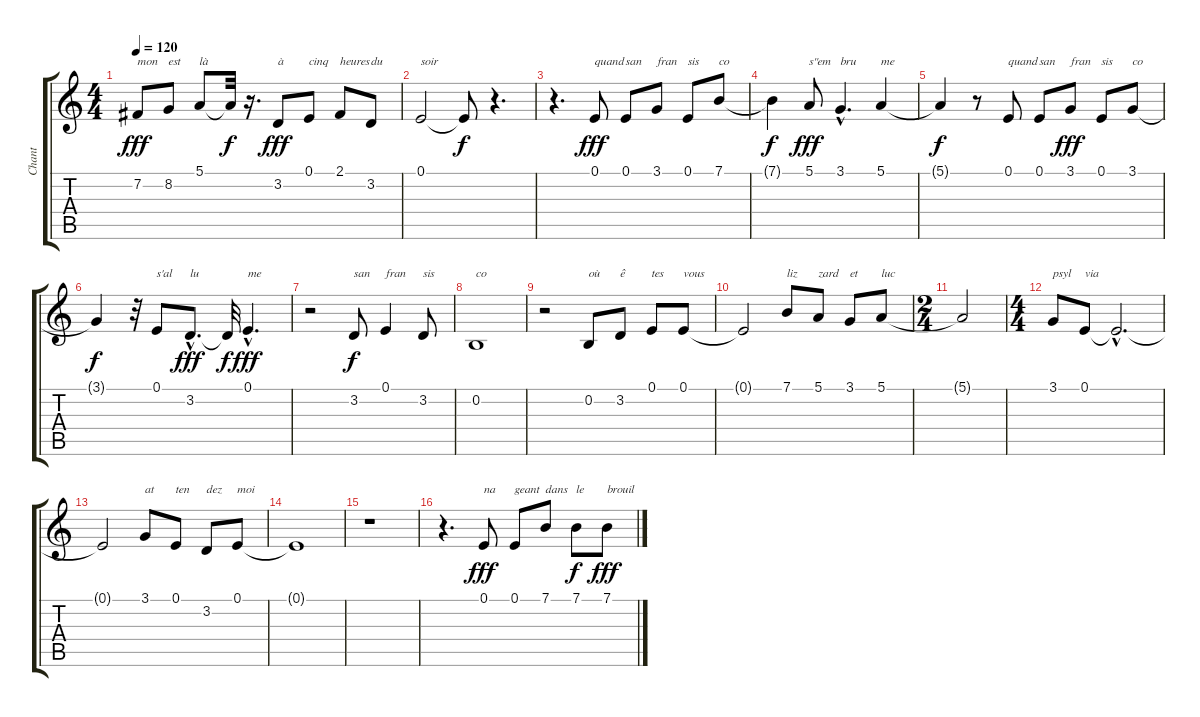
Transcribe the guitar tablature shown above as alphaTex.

\track ("Chant" "Chant") {instrument harmonica}
\staff {score tabs}
\tuning (E4 B3 G3 D3 A2 E2) {hide}
\ts (4 4)
\tempo 120
\clef g2
\ks c
7.2.8{txt "mon" dy fff} 8.2.8{txt "est"} 5.1.8{txt "là"} 5.1{t}.32{dy f} r.16{d} 3.2.8{txt "à" dy fff} 0.1.8{txt "cinq"} 2.1.8{txt "heures"} 3.2.8{txt "du"} |
0.1.2{txt "soir"} 0.1{t}.8{dy f} r.4{d} |
r.4{d} 0.1.8{txt "quand" dy fff} 0.1.8{txt "san"} 3.1.8{txt "fran"} 0.1.8{txt "sis"} 7.1.8{txt "co"} |
7.1{t}.4{dy f} 5.1.8{txt "s\"em" dy fff} 3.1{hac}.4{d txt "bru"} 5.1.4{txt "me"} |
5.1{t}.4{dy f} r.8 0.1.8{txt "quand"} 0.1.8{txt "san"} 3.1.8{txt "fran" dy fff} 0.1.8{txt "sis"} 3.1.8{txt "co"} |
3.1{t}.4{dy f} r.32 0.1.8{txt "s'al"} 3.2{hac}.8{d txt "lu" dy fff} 3.2{t}.32{dy f} 0.1{hac}.4{d txt "me" dy fff} |
r.2 3.2.8{txt "san" dy f} 0.1.4{txt "fran"} 3.2.8{txt "sis"} |
0.2.1{txt "co"} |
r.2 0.2.8{txt "où"} 3.2.8{txt "ê"} 0.1.8{txt "tes"} 0.1.8{txt "vous"} |
0.1{t}.2 7.1.8{txt "liz"} 5.1.8{txt "zard"} 3.1.8{txt "et"} 5.1.8{txt "luc"} |
\ts (2 4)
5.1{t}.2 |
\ts (4 4)
3.1.8{txt "psyl"} 0.1.8{txt "via"} 0.1{hac t}.2{d} |
0.1{t}.2 3.1.8{txt "at"} 0.1.8{txt "ten"} 3.2.8{txt "dez"} 0.1.8{txt "moi"} |
0.1{t}.1 |
r.1 |
r.4{d} 0.1.8{txt "na" dy fff} 0.1.8{txt "geant"} 7.1.8{txt "dans"} 7.1.8{txt "le" dy f} 7.1.8{txt "brouil" dy fff}
